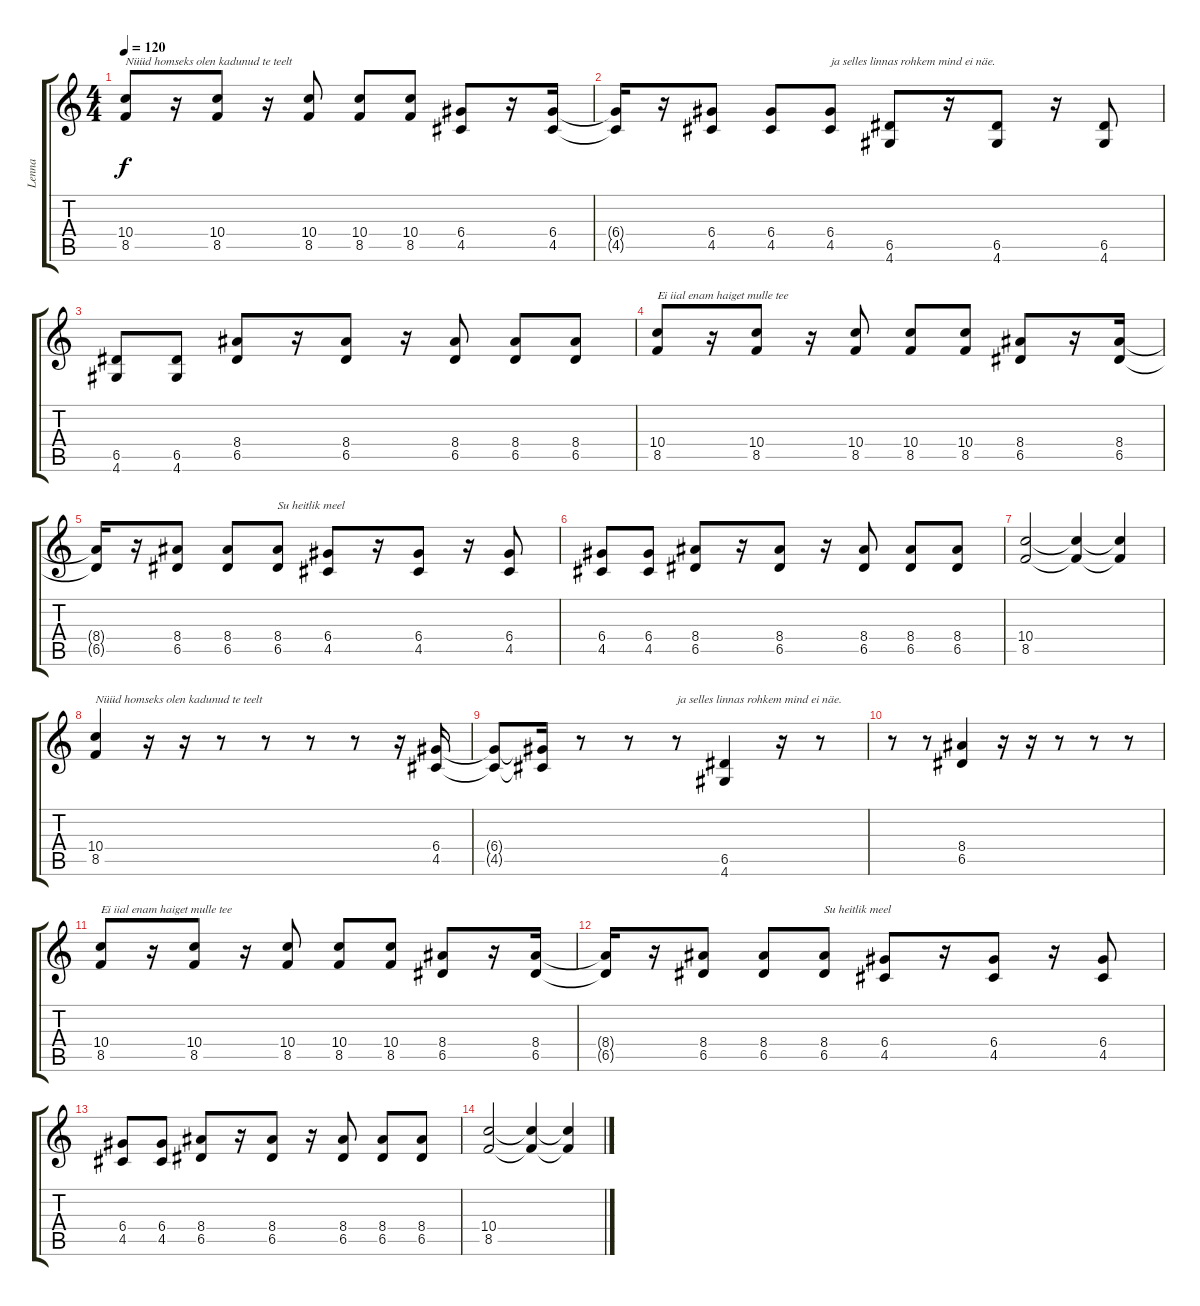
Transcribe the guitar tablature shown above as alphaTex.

\track ("Lenna" "Lenna") {instrument distortionguitar}
\staff {score tabs}
\tuning (E4 B3 G3 D3 A2 E2) {hide}
\ts (4 4)
\tempo 120
\clef g2
\ks c
(10.4 8.5).8{txt "Nüüd homseks olen kadunud te teelt " dy f} r.16 (10.4 8.5).8 r.16 (10.4 8.5).8 (10.4 8.5).8 (10.4 8.5).8 (6.4 4.5).8 r.16 (6.4 4.5).16 |
(6.4{t} 4.5{t}).16 r.16 (6.4 4.5).8 (6.4 4.5).8 (6.4 4.5).8{txt "ja selles linnas rohkem mind ei näe."} (6.5 4.6).8 r.16 (6.5 4.6).8 r.16 (6.5 4.6).8 |
(6.5 4.6).8 (6.5 4.6).8 (8.4 6.5).8 r.16 (8.4 6.5).8 r.16 (8.4 6.5).8 (8.4 6.5).8 (8.4 6.5).8 |
(10.4 8.5).8{txt "Ei iial enam haiget mulle tee"} r.16 (10.4 8.5).8 r.16 (10.4 8.5).8 (10.4 8.5).8 (10.4 8.5).8 (8.4 6.5).8 r.16 (8.4 6.5).16 |
(8.4{t} 6.5{t}).16 r.16 (8.4 6.5).8 (8.4 6.5).8 (8.4 6.5).8{txt "Su heitlik meel"} (6.4 4.5).8 r.16 (6.4 4.5).8 r.16 (6.4 4.5).8 |
(6.4 4.5).8 (6.4 4.5).8 (8.4 6.5).8 r.16 (8.4 6.5).8 r.16 (8.4 6.5).8 (8.4 6.5).8 (8.4 6.5).8 |
(10.4 8.5).2 (10.4{t} 8.5{t}).4{volume 10} (10.4{t} 8.5{t}).4{volume 5} |
(10.4 8.5).4{txt "Nüüd homseks olen kadunud te teelt " volume 13} r.16 r.16 r.8 r.8 r.8 r.8 r.16 (6.4 4.5).16 |
(6.4{t} 4.5{t}).8 (6.4{t} 4.5{t}).16 r.8 r.8 r.8{txt "ja selles linnas rohkem mind ei näe."} (6.5 4.6).4 r.16 r.8 |
r.8 r.8 (8.4 6.5).4 r.16 r.16 r.8 r.8 r.8 |
(10.4 8.5).8{txt "Ei iial enam haiget mulle tee"} r.16 (10.4 8.5).8 r.16 (10.4 8.5).8 (10.4 8.5).8 (10.4 8.5).8 (8.4 6.5).8 r.16 (8.4 6.5).16 |
(8.4{t} 6.5{t}).16 r.16 (8.4 6.5).8 (8.4 6.5).8 (8.4 6.5).8{txt "Su heitlik meel"} (6.4 4.5).8 r.16 (6.4 4.5).8 r.16 (6.4 4.5).8 |
(6.4 4.5).8 (6.4 4.5).8 (8.4 6.5).8 r.16 (8.4 6.5).8 r.16 (8.4 6.5).8 (8.4 6.5).8 (8.4 6.5).8 |
(10.4 8.5).2 (10.4{t} 8.5{t}).4{volume 10} (10.4{t} 8.5{t}).4{volume 5}
